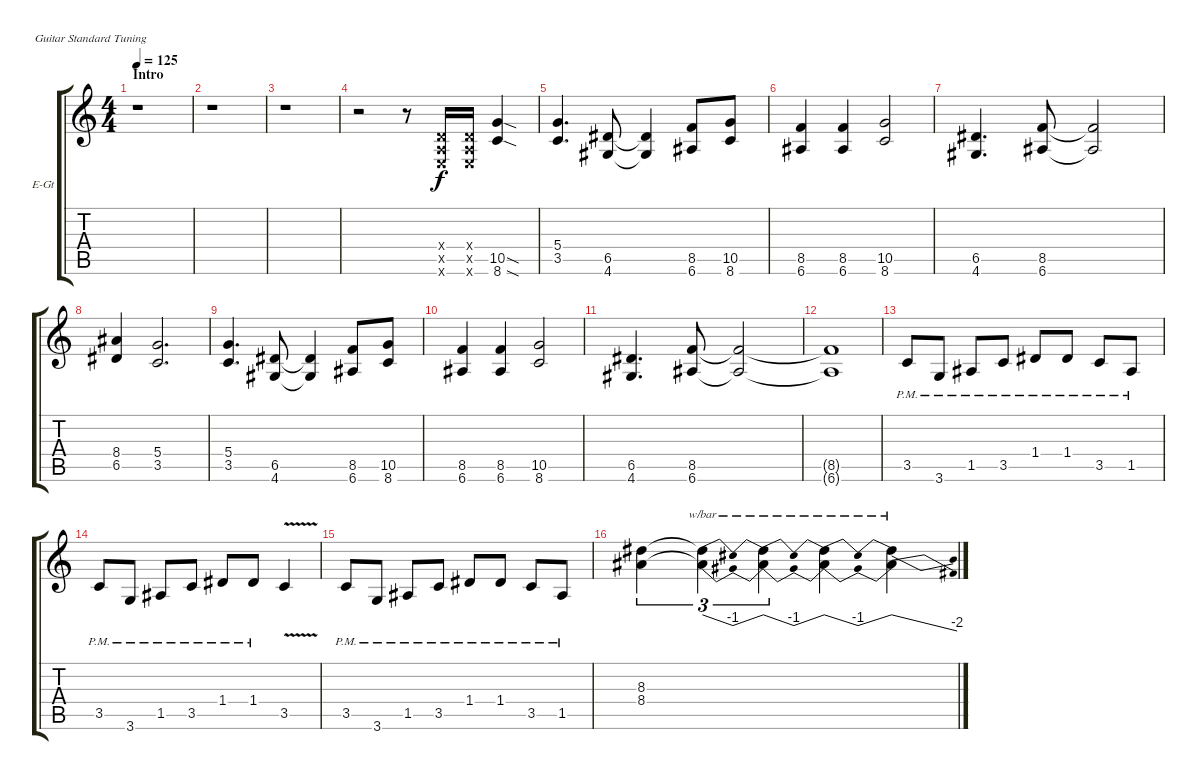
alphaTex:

\bracketExtendMode groupsimilarinstruments
\firstSystemTrackNameOrientation horizontal
\otherSystemsTrackNameOrientation horizontal
\track ("Richie Sambora (Rythm)" "E-Gt") {instrument overdrivenguitar}
\staff {score tabs}
\tuning (E4 B3 G3 D3 A2 E2)
\ts (4 4)
\section ("" "Intro")
\tempo 125
\clef g2
\ks c
r.1{dy f instrument overdrivenguitar} |
r.1 |
r.1 |
r.2 r.8 (0.6{x} 0.5{x} 0.4{x}).16 (0.5{x} 0.4{x} 0.6{x}).16 (8.6{sod} 10.5{sod}).4 |
(5.4 3.5).4{d} (6.5 4.6).8 (6.5{t} 4.6{t}).4 (8.5 6.6).8 (10.5 8.6).8 |
(8.5 6.6).4 (8.5 6.6).4 (10.5 8.6).2 |
(6.5 4.6).4{d} (8.5 6.6).8 (8.5{t} 6.6{t}).2 |
(8.4 6.5).4 (5.4 3.5).2{d} |
(5.4 3.5).4{d} (6.5 4.6).8 (6.5{t} 4.6{t}).4 (8.5 6.6).8 (10.5 8.6).8 |
(8.5 6.6).4 (8.5 6.6).4 (10.5 8.6).2 |
(6.5 4.6).4{d} (8.5 6.6).8 (8.5{t} 6.6{t}).2 |
(6.6{t} 8.5{t}).1 |
3.5{pm}.8 3.6{pm}.8 1.5{pm}.8 3.5{pm}.8 1.4{pm}.8 1.4{pm}.8 3.5{pm}.8 1.5{pm}.8 |
3.5{pm}.8 3.6{pm}.8 1.5{pm}.8 3.5{pm}.8 1.4{pm}.8 1.4{pm}.8 3.5{v}.4 |
3.5{pm}.8 3.6{pm}.8 1.5{pm}.8 3.5{pm}.8 1.4{pm}.8 1.4{pm}.8 3.5{pm}.8 1.5{pm}.8 |
(8.3 8.4).4{tu (3 2)} (8.3{t} 8.4{t}).4{tu (3 2) tbe (dip default 0 0 15 -4 30 0)} (8.3{t} 8.4{t}).4{tu (3 2) tbe (dip default 0 0 15 -4 30 0)} (8.3{t} 8.4{t}).4{tbe (dip default 0 0 15 -4 22.2 0)} (8.4{t} 8.3{t}).4{tbe (dive default 0 0 60 -8)}
